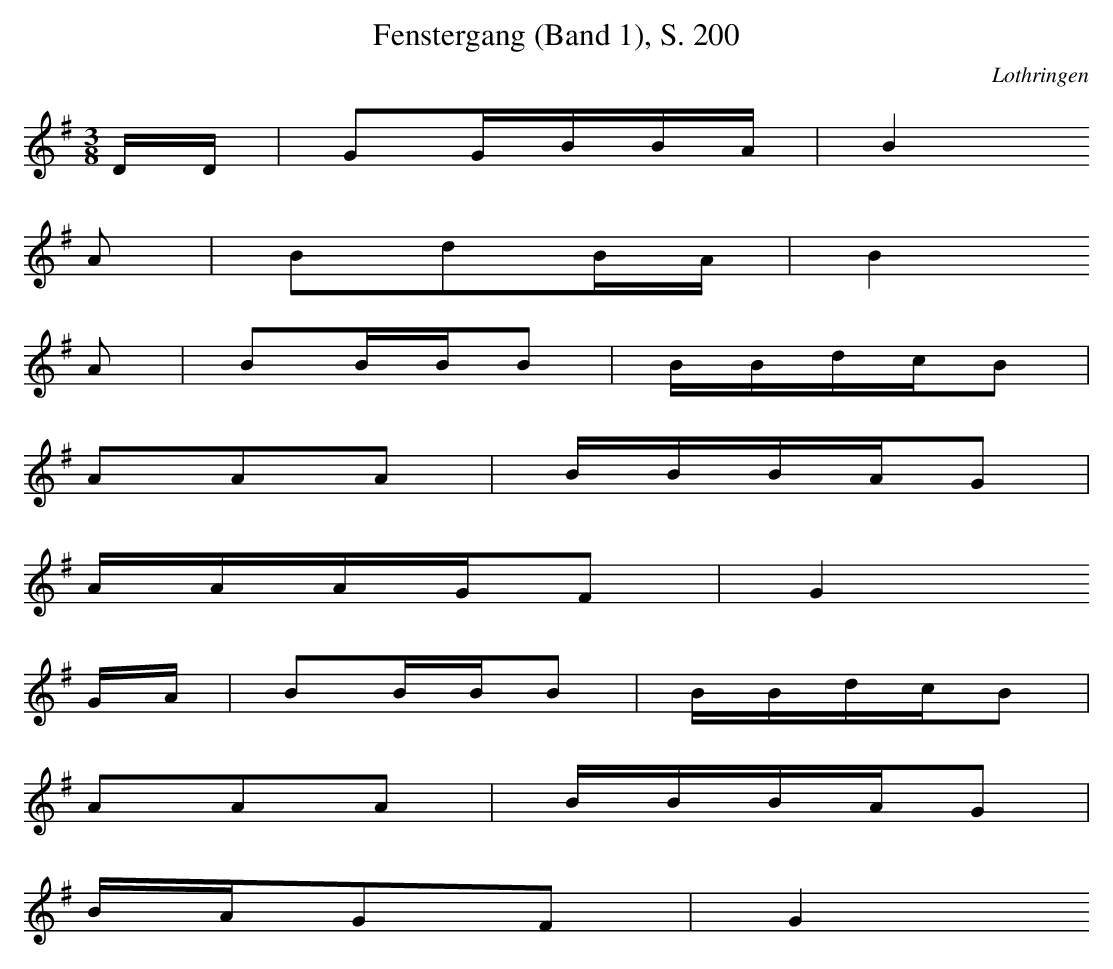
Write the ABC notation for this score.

X:1
T: Fenstergang (Band 1), S. 200
O: Lothringen
M: 3/8
L: 1/16
K: G
DD | G2GBBA | B4
A2 | B2d2BA | B4
A2 | B2BBB2 | BBdcB2 |
A2A2A2 | BBBAG2 |
AAAGF2 | G4
GA | B2BBB2 | BBdcB2 |
A2A2A2 | BBBAG2 |
BAG2F2 | G4
